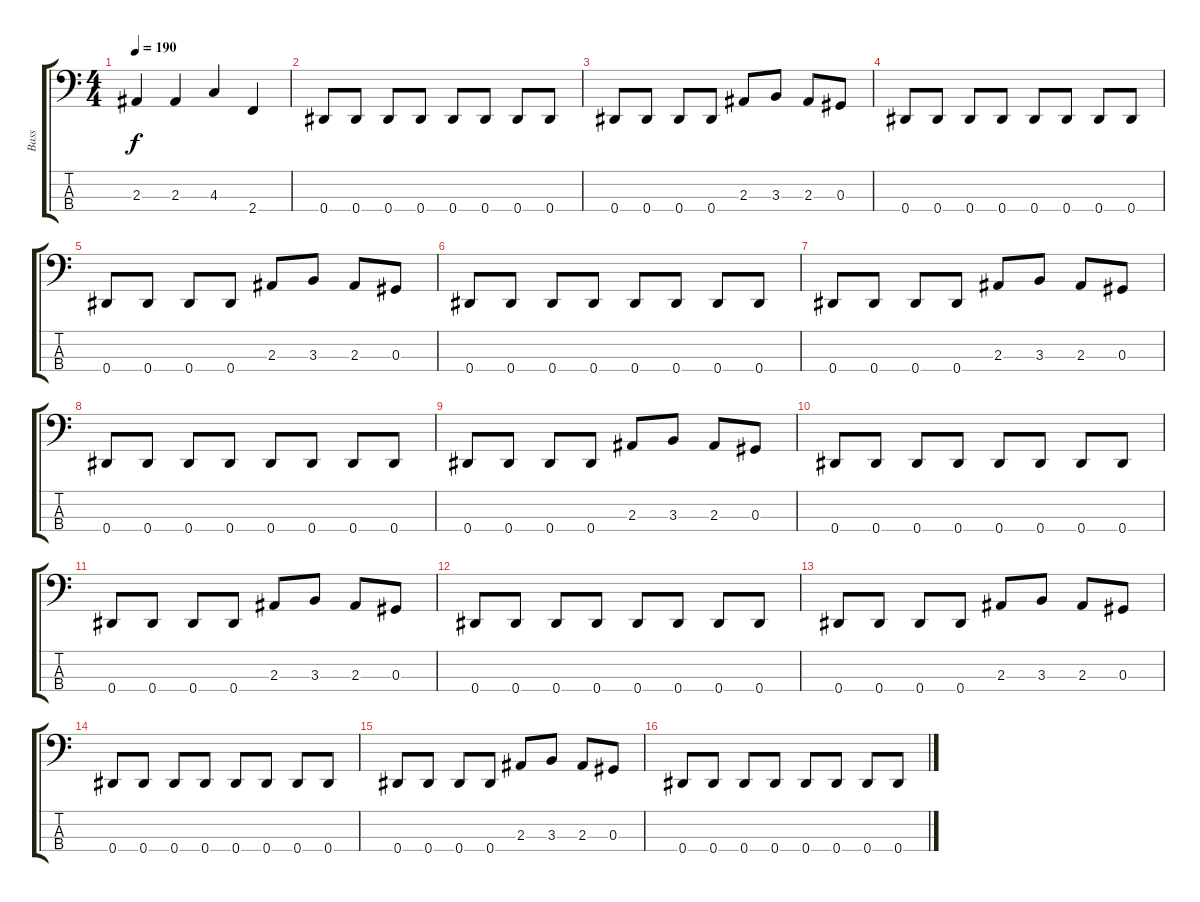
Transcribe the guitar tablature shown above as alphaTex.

\track ("Bass" "Bass") {instrument electricbasspick}
\staff {score tabs}
\tuning (Gb2 Db2 Ab1 Eb1) {hide}
\ts (4 4)
\tempo 190
\clef f4
\ks c
2.3.4{dy f} 2.3.4 4.3.4 2.4.4 |
0.4.8 0.4.8 0.4.8 0.4.8 0.4.8 0.4.8 0.4.8 0.4.8 |
0.4.8 0.4.8 0.4.8 0.4.8 2.3.8 3.3.8 2.3.8 0.3.8 |
0.4.8 0.4.8 0.4.8 0.4.8 0.4.8 0.4.8 0.4.8 0.4.8 |
0.4.8 0.4.8 0.4.8 0.4.8 2.3.8 3.3.8 2.3.8 0.3.8 |
0.4.8 0.4.8 0.4.8 0.4.8 0.4.8 0.4.8 0.4.8 0.4.8 |
0.4.8 0.4.8 0.4.8 0.4.8 2.3.8 3.3.8 2.3.8 0.3.8 |
0.4.8 0.4.8 0.4.8 0.4.8 0.4.8 0.4.8 0.4.8 0.4.8 |
0.4.8 0.4.8 0.4.8 0.4.8 2.3.8 3.3.8 2.3.8 0.3.8 |
0.4.8 0.4.8 0.4.8 0.4.8 0.4.8 0.4.8 0.4.8 0.4.8 |
0.4.8 0.4.8 0.4.8 0.4.8 2.3.8 3.3.8 2.3.8 0.3.8 |
0.4.8 0.4.8 0.4.8 0.4.8 0.4.8 0.4.8 0.4.8 0.4.8 |
0.4.8 0.4.8 0.4.8 0.4.8 2.3.8 3.3.8 2.3.8 0.3.8 |
0.4.8 0.4.8 0.4.8 0.4.8 0.4.8 0.4.8 0.4.8 0.4.8 |
0.4.8 0.4.8 0.4.8 0.4.8 2.3.8 3.3.8 2.3.8 0.3.8 |
0.4.8 0.4.8 0.4.8 0.4.8 0.4.8 0.4.8 0.4.8 0.4.8
